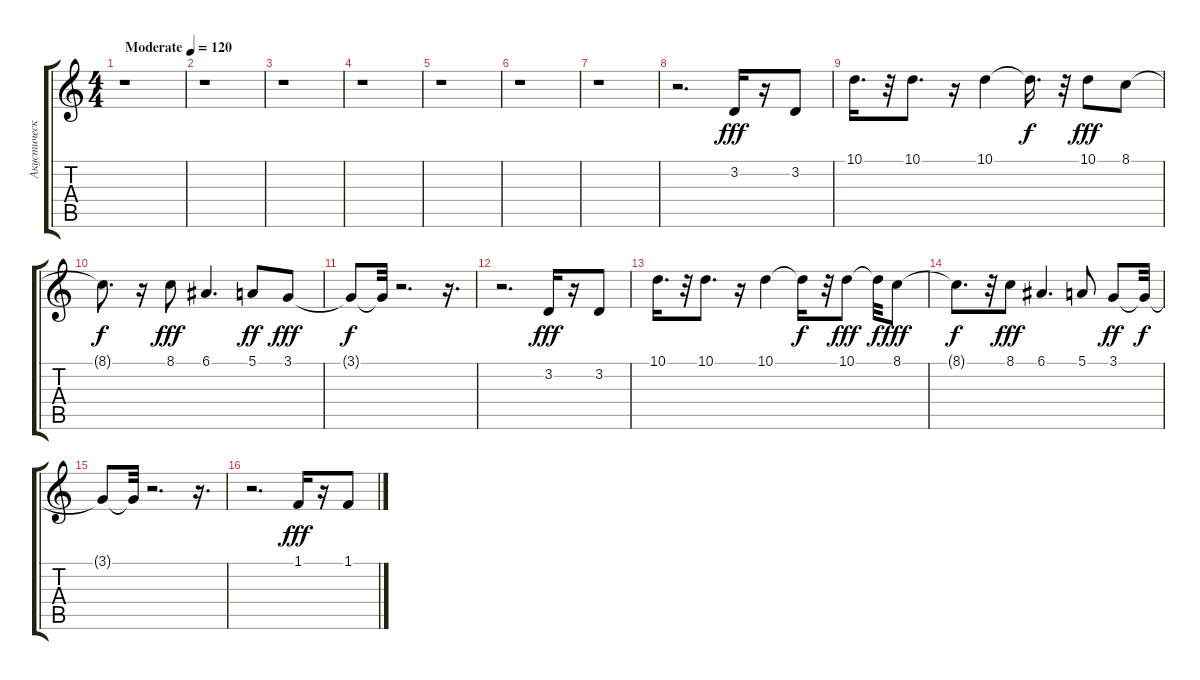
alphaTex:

\track ("Акустический Гранд Роял" "Акустическ") {instrument acousticgrandpiano}
\staff {score tabs}
\tuning (E4 B3 G3 D3 A2 E2) {hide}
\ts (4 4)
\tempo (120 "Moderate")
\clef g2
\ks c
r.1{dy fff instrument acousticgrandpiano} |
r.1 |
r.1 |
r.1 |
r.1 |
r.1 |
r.1 |
r.2{d} 3.2.16{instrument flute} r.16 3.2.8 |
10.1.16{d} r.32 10.1.8{d} r.16 10.1.4 10.1{t}.16{d dy f} r.32 10.1.8{dy fff} 8.1.8 |
8.1{t}.8{d dy f} r.16 8.1.8{dy fff} 6.1.4{d} 5.1.8{dy ff} 3.1.8{dy fff} |
3.1{t}.8{dy f} 3.1{t}.32 r.2{d} r.16{d} |
r.2{d} 3.2.16{dy fff} r.16 3.2.8 |
10.1.16{d} r.32 10.1.8{d} r.16 10.1.4 10.1{t}.16{dy f} r.32 10.1.8{dy fff} 10.1{t}.32{dy f} 8.1.8{dy fff} |
8.1{t}.8{d dy f} r.32 8.1.8{dy fff} 6.1.4{d} 5.1.8 3.1.8{dy ff} 3.1{t}.32{dy f} |
3.1{t}.8 3.1{t}.32 r.2{d} r.16{d} |
r.2{d} 1.1.16{dy fff} r.16 1.1.8
